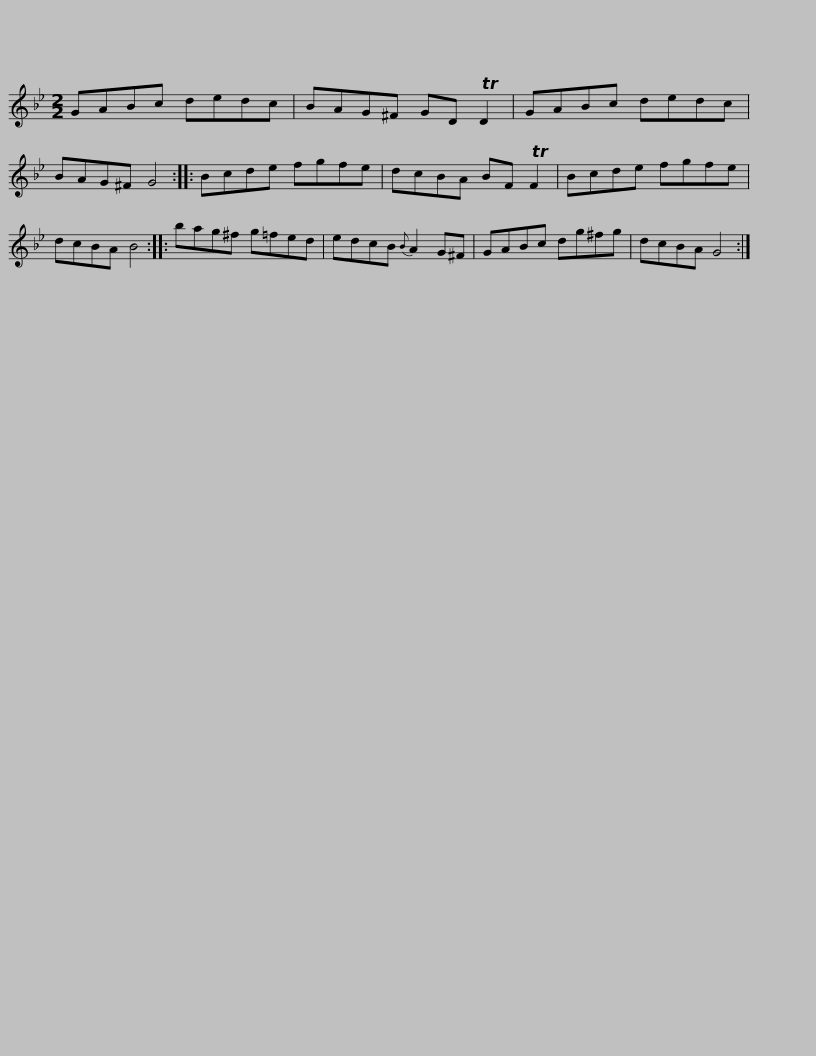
X:1
L:1/8
M:2/2
I:linebreak $
K:Gmin
V:1 treble
V:1
 GABc dedc | BAG^F GD TD2 | GABc dedc | BAG^F G4 :: Bcde fgfe |$ %5
 dcBA BF TF2 | Bcde fgfe | dcBA B4 :: bag^f g=fed | edcB{B} A2 G^F |$ %10
 GABc dg^fg | dcBA G4 :| %12
